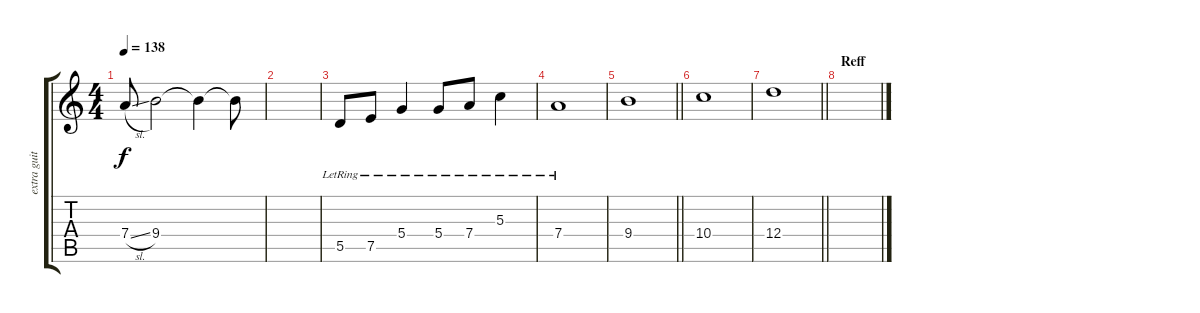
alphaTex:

\track ("extra guitar" "extra guit") {instrument acousticguitarsteel}
\staff {score tabs}
\tuning (E4 B3 G3 D3 A2 E2) {hide}
\ts (4 4)
\tempo 138
\clef g2
\ks c
7.4{sl}.8{dy f} 9.4.2 9.4{t}.4 9.4{t}.8 |
|
5.5{lr}.8 7.5{lr}.8 5.4{lr}.4 5.4{lr}.8 7.4{lr}.8 5.3{lr}.4 |
7.4{lr}.1 |
\barLineRight lightlight
9.4.1 |
10.4.1 |
\barLineRight lightlight
12.4.1 |
\section ("" "Reff")
